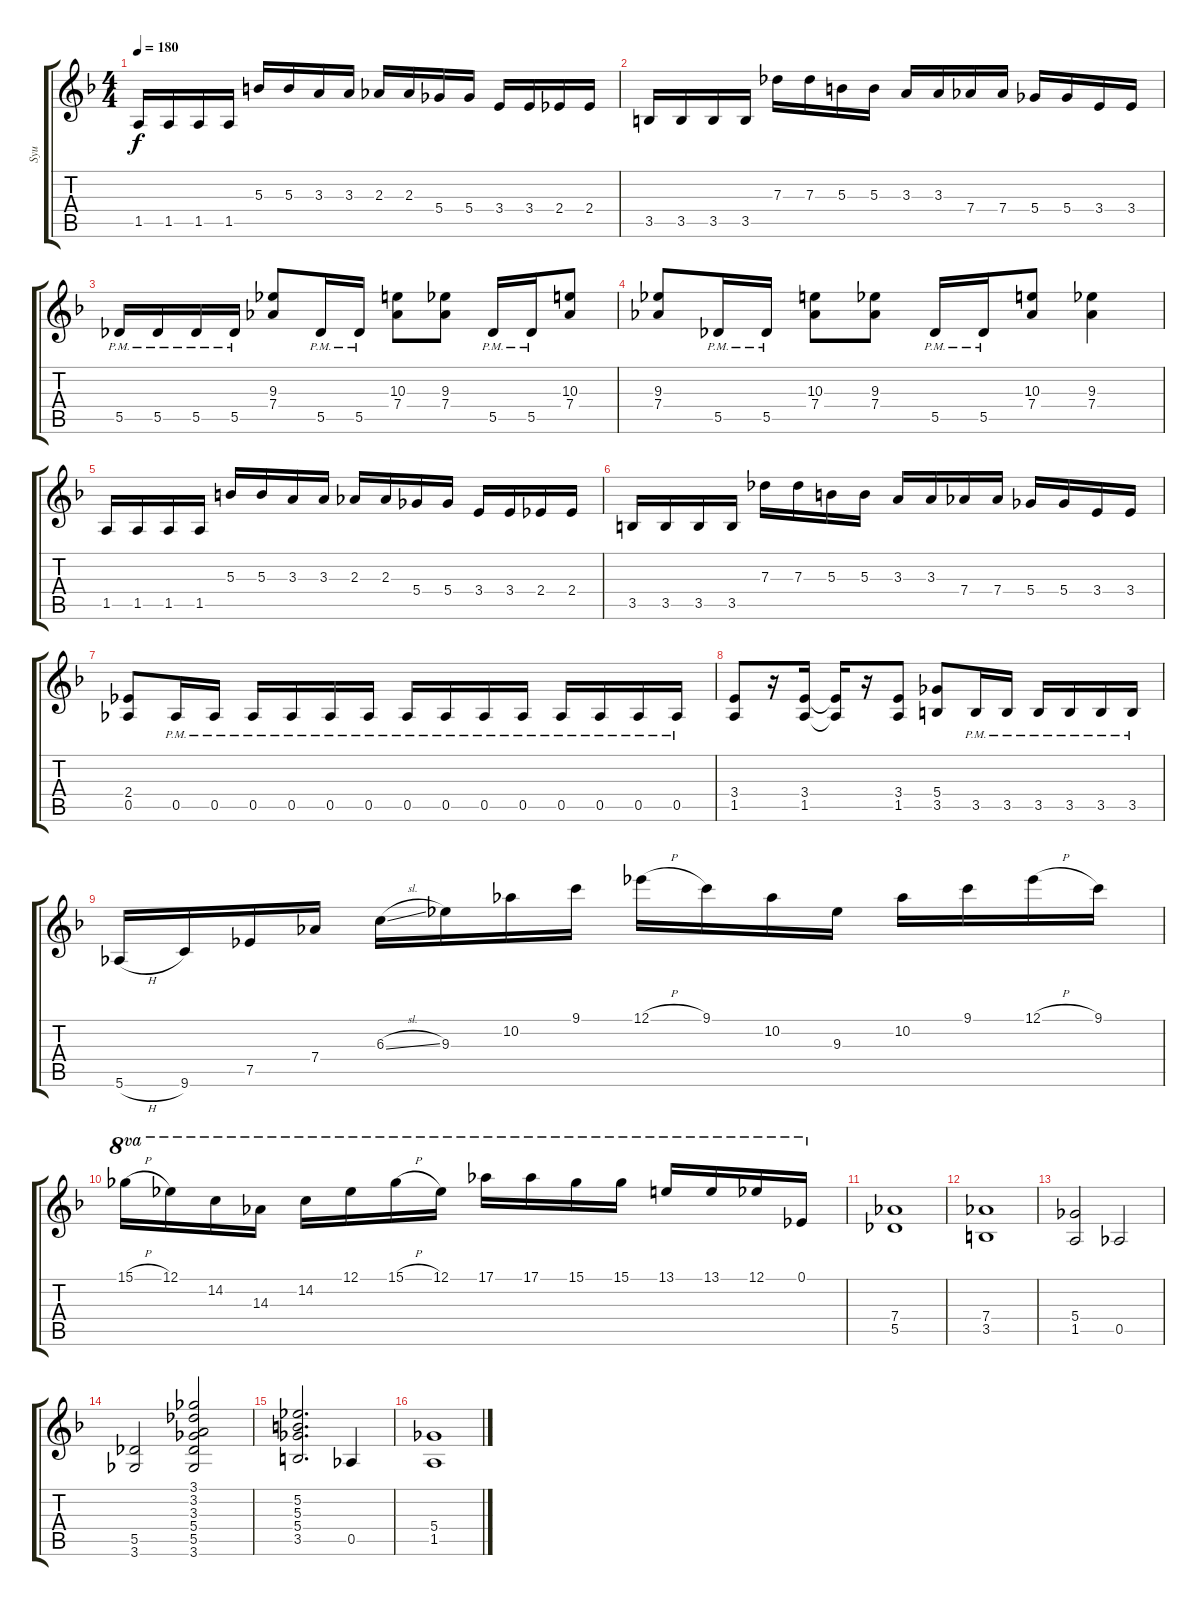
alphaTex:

\track ("Syu" "Syu") {instrument distortionguitar}
\staff {score tabs}
\tuning (Eb4 Bb3 Gb3 Db3 Ab2 Eb2) {hide}
\ts (4 4)
\tempo 180
\clef g2
\ks f
1.5.16{dy f} 1.5.16 1.5.16 1.5.16 5.3.16 5.3.16 3.3.16 3.3.16 2.3.16 2.3.16 5.4.16 5.4.16 3.4.16 3.4.16 2.4.16 2.4.16 |
3.5.16 3.5.16 3.5.16 3.5.16 7.3.16 7.3.16 5.3.16 5.3.16 3.3.16 3.3.16 7.4.16 7.4.16 5.4.16 5.4.16 3.4.16 3.4.16 |
5.5{pm}.16 5.5{pm}.16 5.5{pm}.16 5.5{pm}.16 (9.3 7.4).8 5.5{pm}.16 5.5{pm}.16 (10.3 7.4).8 (9.3 7.4).8 5.5{pm}.16 5.5{pm}.16 (10.3 7.4).8 |
(9.3 7.4).8 5.5{pm}.16 5.5{pm}.16 (10.3 7.4).8 (9.3 7.4).8 5.5{pm}.16 5.5{pm}.16 (10.3 7.4).8 (9.3 7.4).4 |
1.5.16 1.5.16 1.5.16 1.5.16 5.3.16 5.3.16 3.3.16 3.3.16 2.3.16 2.3.16 5.4.16 5.4.16 3.4.16 3.4.16 2.4.16 2.4.16 |
3.5.16 3.5.16 3.5.16 3.5.16 7.3.16 7.3.16 5.3.16 5.3.16 3.3.16 3.3.16 7.4.16 7.4.16 5.4.16 5.4.16 3.4.16 3.4.16 |
(2.4 0.5).8 0.5{pm}.16 0.5{pm}.16 0.5{pm}.16 0.5{pm}.16 0.5{pm}.16 0.5{pm}.16 0.5{pm}.16 0.5{pm}.16 0.5{pm}.16 0.5{pm}.16 0.5{pm}.16 0.5{pm}.16 0.5{pm}.16 0.5{pm}.16 |
(3.4 1.5).8 r.16 (3.4 1.5).16 (3.4{t} 1.5{t}).16 r.16 (3.4 1.5).8 (5.4 3.5).8 3.5{pm}.16 3.5{pm}.16 3.5{pm}.16 3.5{pm}.16 3.5{pm}.16 3.5{pm}.16 |
5.6{h}.16 9.6.16 7.5.16 7.4.16 6.3{sl}.16 9.3.16 10.2.16 9.1.16 12.1{h}.16 9.1.16 10.2.16 9.3.16 10.2.16 9.1.16 12.1{h}.16 9.1.16 |
15.1{h}.16{ot 8va} 12.1.16{ot 8va} 14.2.16{ot 8va} 14.3.16{ot 8va} 14.2.16{ot 8va} 12.1.16{ot 8va} 15.1{h}.16{ot 8va} 12.1.16{ot 8va} 17.1.16{ot 8va} 17.1.16{ot 8va} 15.1.16{ot 8va} 15.1.16{ot 8va} 13.1.16{ot 8va} 13.1.16{ot 8va} 12.1.16{ot 8va} 0.1.16{ot 8va} |
(7.4 5.5).1 |
(7.4 3.5).1 |
(5.4 1.5).2 0.5.2 |
(5.5 3.6).2 (3.1 3.2 3.3 5.4 5.5 3.6).2 |
(5.2 5.3 5.4 3.5).2{d} 0.5.4 |
(5.4 1.5).1
